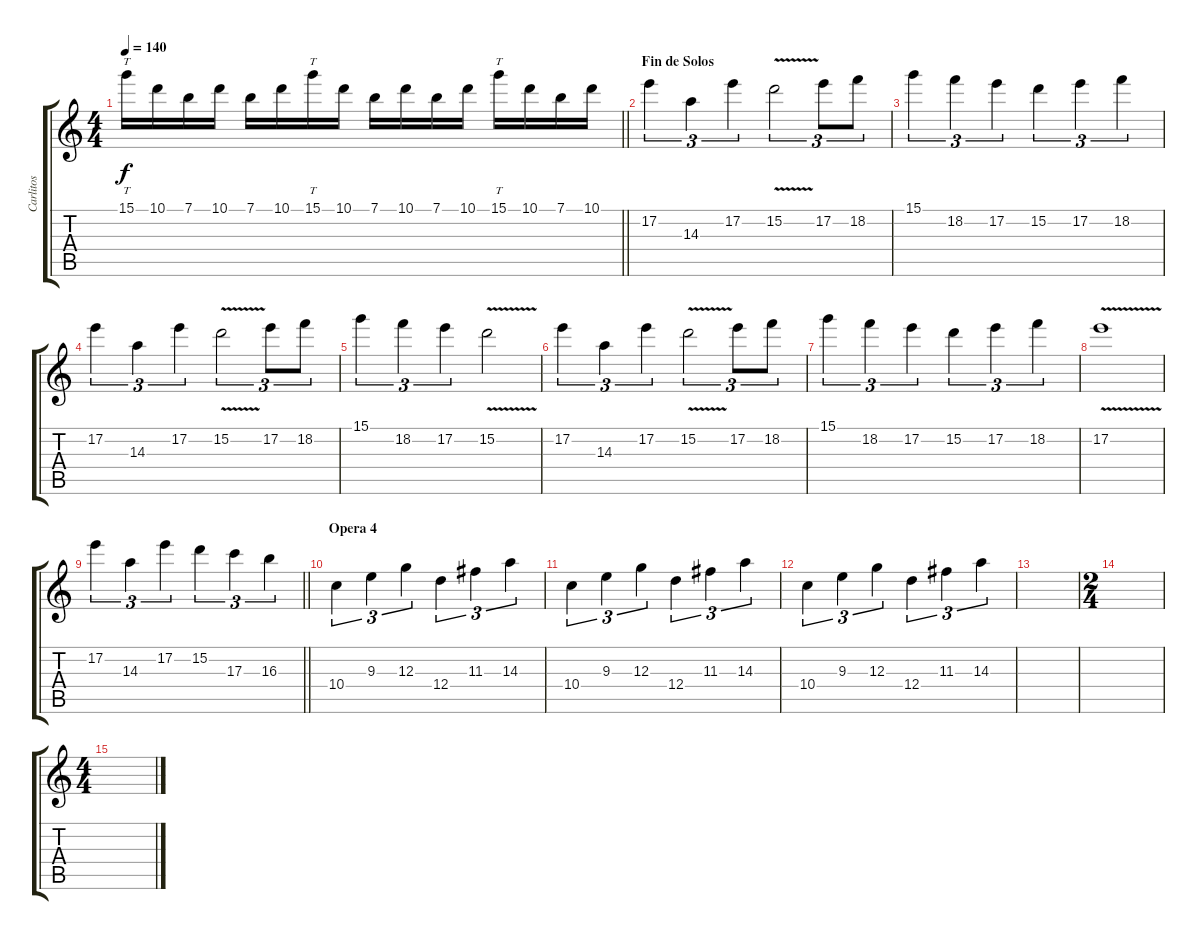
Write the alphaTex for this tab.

\track ("Carlitos" "Carlitos") {instrument overdrivenguitar}
\staff {score tabs}
\tuning (E4 B3 G3 D3 A2 E2) {hide}
\ts (4 4)
\tempo 140
\clef g2
\barLineRight lightlight
\ks c
15.1.16{tt dy f} 10.1.16 7.1.16 10.1.16 7.1.16 10.1.16 15.1.16{tt} 10.1.16 7.1.16 10.1.16 7.1.16 10.1.16 15.1.16{tt} 10.1.16 7.1.16 10.1.16 |
\section ("" "Fin de Solos")
17.2.4{tu (3 2)} 14.3.4{tu (3 2)} 17.2.4{tu (3 2)} 15.2{v}.2{tu (3 2)} 17.2.8{tu (3 2)} 18.2.8{tu (3 2)} |
15.1.4{tu (3 2)} 18.2.4{tu (3 2)} 17.2.4{tu (3 2)} 15.2.4{tu (3 2)} 17.2.4{tu (3 2)} 18.2.4{tu (3 2)} |
17.2.4{tu (3 2)} 14.3.4{tu (3 2)} 17.2.4{tu (3 2)} 15.2{v}.2{tu (3 2)} 17.2.8{tu (3 2)} 18.2.8{tu (3 2)} |
15.1.4{tu (3 2)} 18.2.4{tu (3 2)} 17.2.4{tu (3 2)} 15.2{v}.2 |
17.2.4{tu (3 2)} 14.3.4{tu (3 2)} 17.2.4{tu (3 2)} 15.2{v}.2{tu (3 2)} 17.2.8{tu (3 2)} 18.2.8{tu (3 2)} |
15.1.4{tu (3 2)} 18.2.4{tu (3 2)} 17.2.4{tu (3 2)} 15.2.4{tu (3 2)} 17.2.4{tu (3 2)} 18.2.4{tu (3 2)} |
17.2{v}.1 |
\barLineRight lightlight
17.2.4{tu (3 2)} 14.3.4{tu (3 2)} 17.2.4{tu (3 2)} 15.2.4{tu (3 2)} 17.3.4{tu (3 2)} 16.3.4{tu (3 2)} |
\section ("" "Opera 4")
10.4.4{tu (3 2)} 9.3.4{tu (3 2)} 12.3.4{tu (3 2)} 12.4.4{tu (3 2)} 11.3.4{tu (3 2)} 14.3.4{tu (3 2)} |
10.4.4{tu (3 2)} 9.3.4{tu (3 2)} 12.3.4{tu (3 2)} 12.4.4{tu (3 2)} 11.3.4{tu (3 2)} 14.3.4{tu (3 2)} |
10.4.4{tu (3 2)} 9.3.4{tu (3 2)} 12.3.4{tu (3 2)} 12.4.4{tu (3 2)} 11.3.4{tu (3 2)} 14.3.4{tu (3 2)} |
|
\ts (2 4)
|
\ts (4 4)
